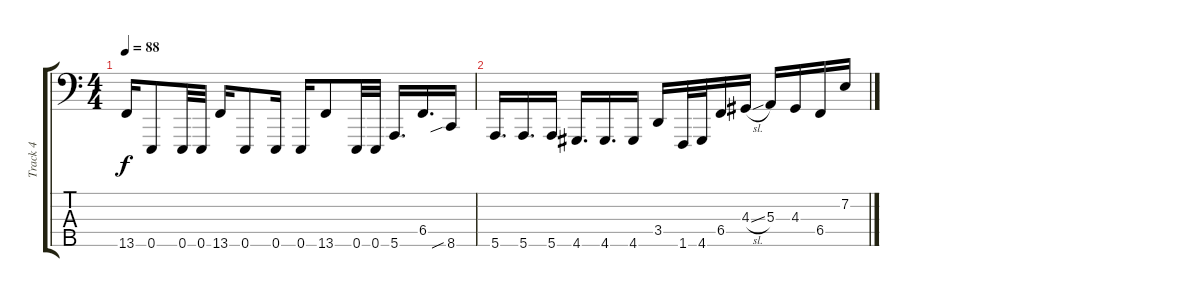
\track ("Track 4" "Track 4") {instrument electricbasspick}
\staff {score tabs}
\tuning (D2 A1 E1 B0 E0) {hide}
\ts (4 4)
\tempo 88
\clef f4
\ks c
13.5.16{dy f} 0.5.8 0.5.32 0.5.32 13.5.16 0.5.8 0.5.16 0.5.16 13.5.8 0.5.32 0.5.32 5.5.16{d} 6.4.16{d} 8.5{sib}.16 |
5.5.16{d} 5.5.16{d} 5.5.16 4.5.16{d} 4.5.16{d} 4.5.16 3.4.16 1.5.32 4.5.32 6.4.16 4.3{sl}.16 5.3.16 4.3.16 6.4.16 7.2.16
